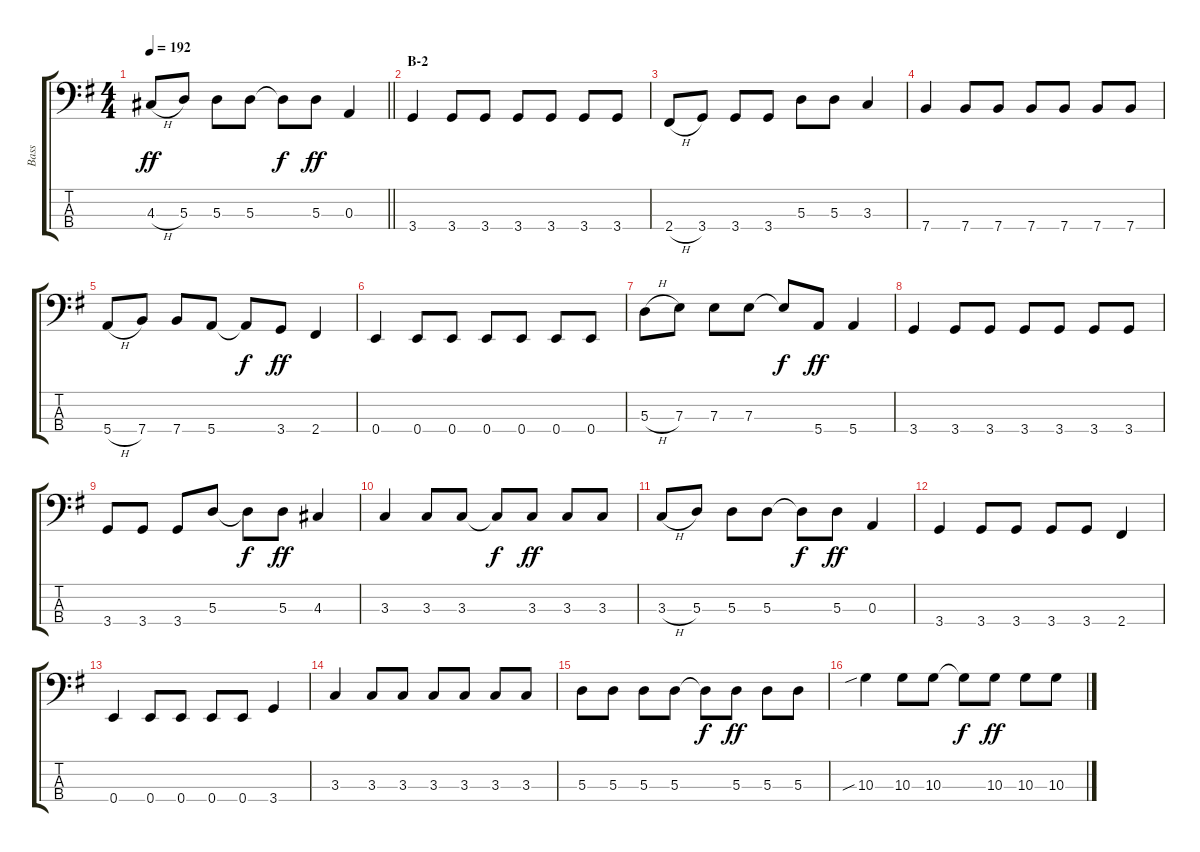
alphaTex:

\track ("Bass" "Bass") {instrument electricbasspick}
\staff {score tabs}
\tuning (G2 D2 A1 E1) {hide}
\ts (4 4)
\tempo 192
\clef f4
\barLineRight lightlight
\ks g
4.3{h}.8{dy ff} 5.3.8 5.3.8 5.3.8 5.3{t}.8{dy f} 5.3.8{dy ff} 0.3.4 |
\section ("" "B-2")
3.4.4 3.4.8 3.4.8 3.4.8 3.4.8 3.4.8 3.4.8 |
2.4{h}.8 3.4.8 3.4.8 3.4.8 5.3.8 5.3.8 3.3.4 |
7.4.4 7.4.8 7.4.8 7.4.8 7.4.8 7.4.8 7.4.8 |
5.4{h}.8 7.4.8 7.4.8 5.4.8 5.4{t}.8{dy f} 3.4.8{dy ff} 2.4.4 |
0.4.4 0.4.8 0.4.8 0.4.8 0.4.8 0.4.8 0.4.8 |
5.3{h}.8 7.3.8 7.3.8 7.3.8 7.3{t}.8{dy f} 5.4.8{dy ff} 5.4.4 |
3.4.4 3.4.8 3.4.8 3.4.8 3.4.8 3.4.8 3.4.8 |
3.4.8 3.4.8 3.4.8 5.3.8 5.3{t}.8{dy f} 5.3.8{dy ff} 4.3.4 |
3.3.4 3.3.8 3.3.8 3.3{t}.8{dy f} 3.3.8{dy ff} 3.3.8 3.3.8 |
3.3{h}.8 5.3.8 5.3.8 5.3.8 5.3{t}.8{dy f} 5.3.8{dy ff} 0.3.4 |
3.4.4 3.4.8 3.4.8 3.4.8 3.4.8 2.4.4 |
0.4.4 0.4.8 0.4.8 0.4.8 0.4.8 3.4.4 |
3.3.4 3.3.8 3.3.8 3.3.8 3.3.8 3.3.8 3.3.8 |
5.3.8 5.3.8 5.3.8 5.3.8 5.3{t}.8{dy f} 5.3.8{dy ff} 5.3.8 5.3.8 |
10.3{sib}.4 10.3.8 10.3.8 10.3{t}.8{dy f} 10.3.8{dy ff} 10.3.8 10.3.8
